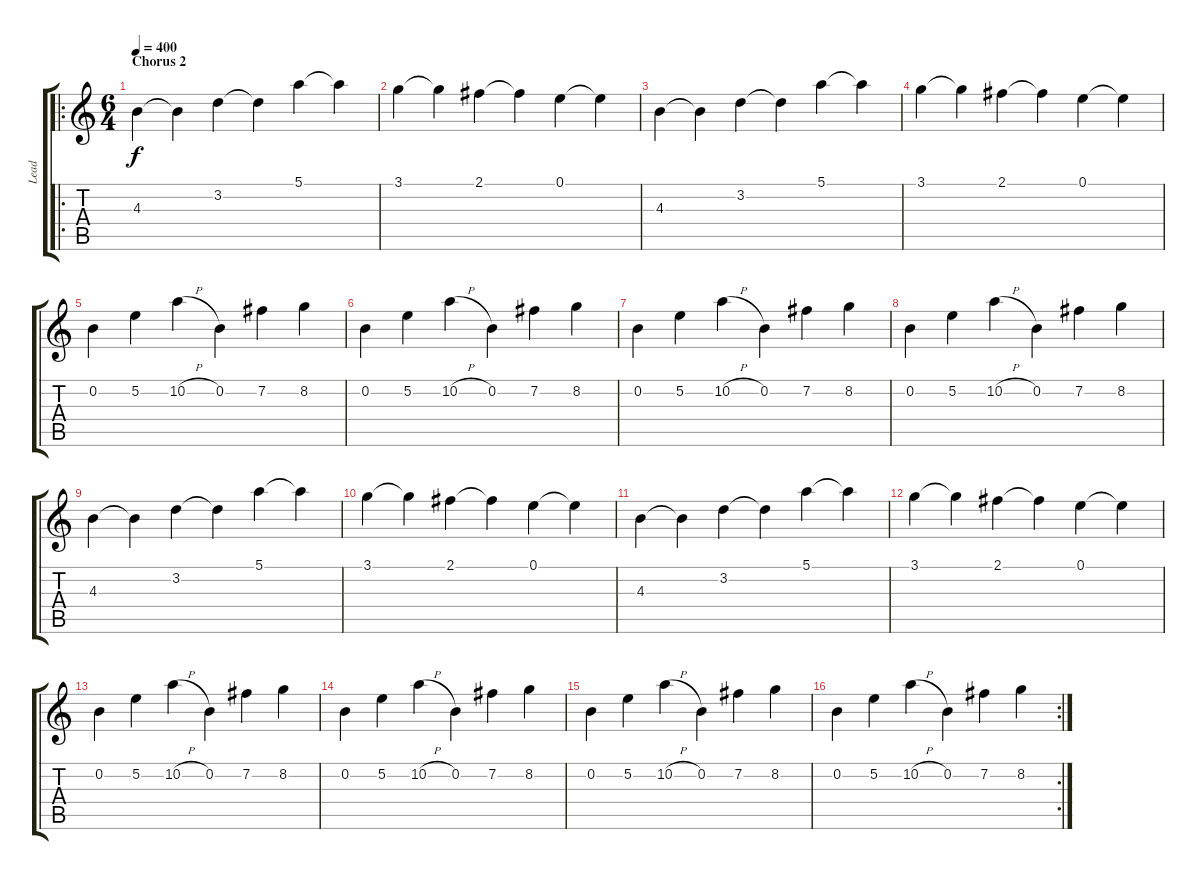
\track ("Lead" "Lead") {instrument acousticguitarsteel}
\staff {score tabs}
\tuning (E4 B3 G3 D3 A2 E2) {hide}
\ro
\ts (6 4)
\section ("" "Chorus 2")
\tempo 400
\clef g2
\ks c
4.3.4{dy f} 4.3{t}.4 3.2.4 3.2{t}.4 5.1.4 5.1{t}.4 |
3.1.4 3.1{t}.4 2.1.4 2.1{t}.4 0.1.4 0.1{t}.4 |
4.3.4 4.3{t}.4 3.2.4 3.2{t}.4 5.1.4 5.1{t}.4 |
3.1.4 3.1{t}.4 2.1.4 2.1{t}.4 0.1.4 0.1{t}.4 |
0.2.4 5.2.4 10.2{h}.4 0.2.4 7.2.4 8.2.4 |
0.2.4 5.2.4 10.2{h}.4 0.2.4 7.2.4 8.2.4 |
0.2.4 5.2.4 10.2{h}.4 0.2.4 7.2.4 8.2.4 |
0.2.4 5.2.4 10.2{h}.4 0.2.4 7.2.4 8.2.4 |
4.3.4 4.3{t}.4 3.2.4 3.2{t}.4 5.1.4 5.1{t}.4 |
3.1.4 3.1{t}.4 2.1.4 2.1{t}.4 0.1.4 0.1{t}.4 |
4.3.4 4.3{t}.4 3.2.4 3.2{t}.4 5.1.4 5.1{t}.4 |
3.1.4 3.1{t}.4 2.1.4 2.1{t}.4 0.1.4 0.1{t}.4 |
0.2.4 5.2.4 10.2{h}.4 0.2.4 7.2.4 8.2.4 |
0.2.4 5.2.4 10.2{h}.4 0.2.4 7.2.4 8.2.4 |
0.2.4 5.2.4 10.2{h}.4 0.2.4 7.2.4 8.2.4 |
\rc 2
0.2.4 5.2.4 10.2{h}.4 0.2.4 7.2.4 8.2.4
